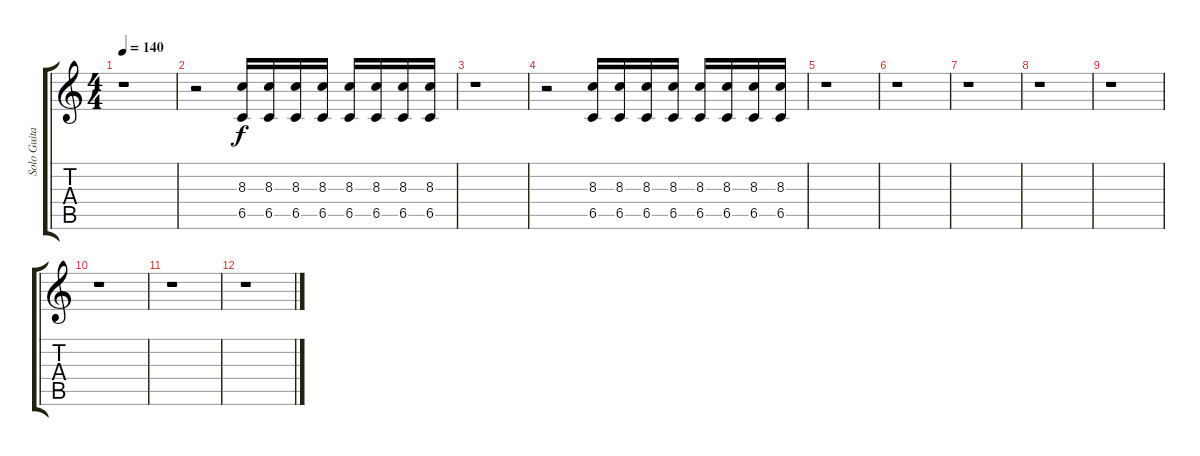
\track ("Solo Guitar" "Solo Guita") {instrument overdrivenguitar}
\staff {score tabs}
\tuning (Db4 Ab3 E3 B2 Gb2 B1) {hide}
\ts (4 4)
\tempo 140
\clef g2
\ks c
r.1{dy f} |
r.2 (8.3 6.5).16 (8.3 6.5).16 (8.3 6.5).16 (8.3 6.5).16 (8.3 6.5).16 (8.3 6.5).16 (8.3 6.5).16 (8.3 6.5).16 |
r.1 |
r.2 (8.3 6.5).16 (8.3 6.5).16 (8.3 6.5).16 (8.3 6.5).16 (8.3 6.5).16 (8.3 6.5).16 (8.3 6.5).16 (8.3 6.5).16 |
r.1 |
r.1 |
r.1 |
r.1 |
r.1 |
r.1 |
r.1 |
r.1
